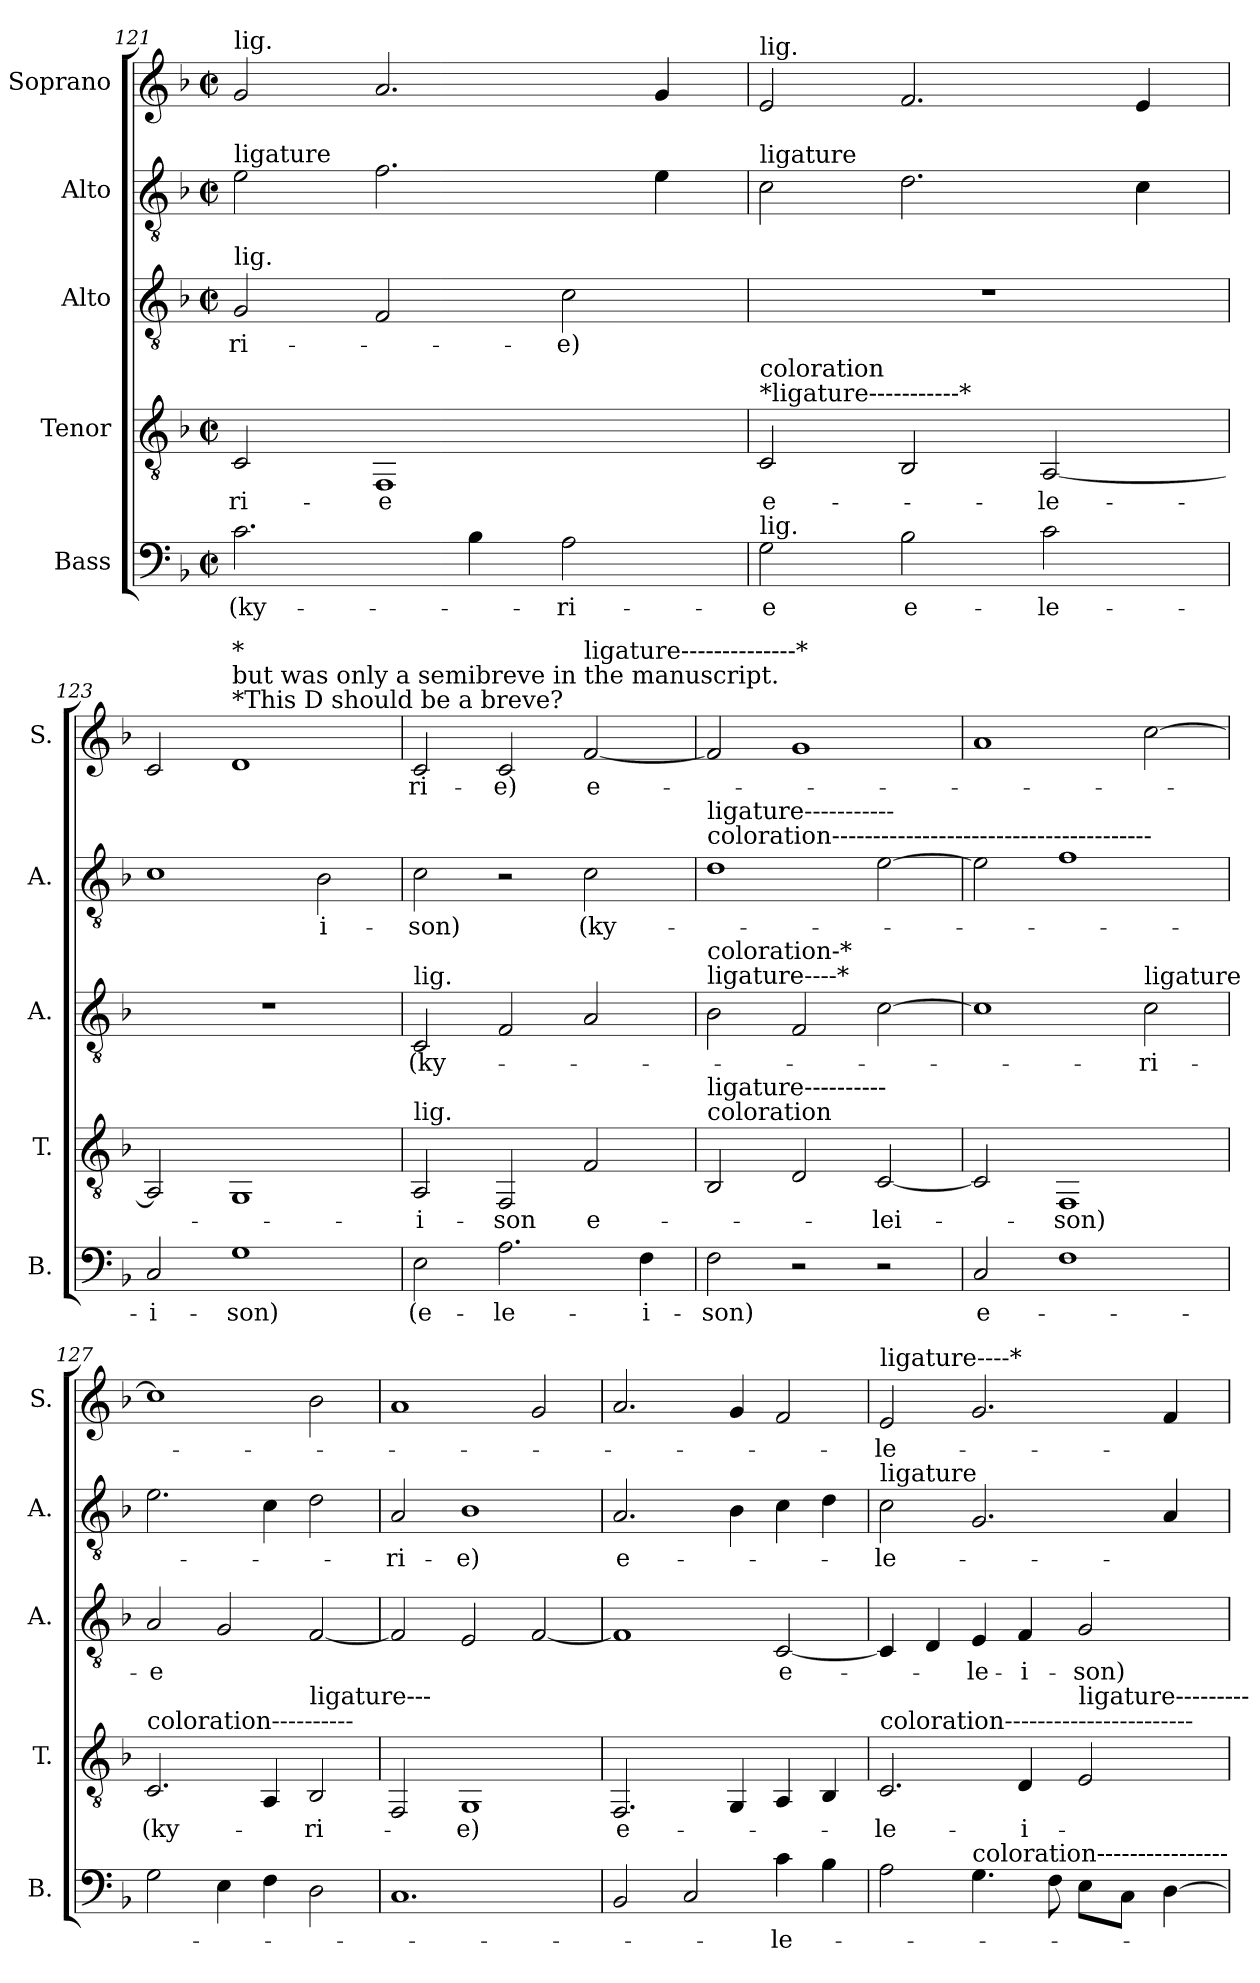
**kern	**text	**kern	**text	**kern	**text	**kern	**text	**kern	**text
*part5	*part5	*part4	*part4	*part3	*part3	*part2	*part2	*part1	*part1
*staff5	*staff5	*staff4	*staff4	*staff3	*staff3	*staff2	*staff2	*staff1	*staff1
*I"Bass	*	*I"Tenor	*	*I"Alto	*	*I"Alto	*	*I"Soprano	*
*I'B.	*	*I'T.	*	*I'A.	*	*I'A.	*	*I'S.	*
*clefF4	*	*clefGv2	*	*clefGv2	*	*clefGv2	*	*clefG2	*
*k[b-]	*	*k[b-]	*	*k[b-]	*	*k[b-]	*	*k[b-]	*
*M3/2	*	*M3/2	*	*M3/2	*	*M3/2	*	*M3/2	*
*met(c|)	*	*met(c|)	*	*met(c|)	*	*met(c|)	*	*met(c|)	*
=121	=121	=121	=121	=121	=121	=121	=121	=121	=121
!	!	!	!	!	!	!	!	!LO:TX:a:t=lig.	!
!	!	!	!	!	!	!LO:TX:a:t=ligature	!	!	!
!	!	!	!	!LO:TX:a:t=lig.	!	!	!	!	!
!	!LO:LY:b	!	!LO:LY:b	!	!LO:LY:b	!	!	!	!
2.c\	(ky-	2C/	-ri-	2G/	-ri-	2e\	.	2g/	.
!	!	!	!LO:LY:b	!	!	!	!	!	!
.	.	1FF	-e	2F/	.	2.f\	.	2.a/	.
4B-\	.	.	.	.	.	.	.	.	.
!	!LO:LY:b	!	!	!	!LO:LY:b	!	!	!	!
2A\	-ri-	.	.	2c\	-e)	.	.	.	.
.	.	.	.	.	.	4e\	.	4g/	.
=122	=122	=122	=122	=122	=122	=122	=122	=122	=122
!	!	!	!	!	!	!	!	!LO:TX:a:t=lig.	!
!	!	!	!	!	!	!LO:TX:a:t=ligature	!	!	!
!	!	!LO:TX:a:t=*ligature-----------*	!	!	!	!	!	!	!
!	!	!LO:TX:a:t=coloration	!	!	!	!	!	!	!
!LO:TX:a:t=lig.	!	!	!	!	!	!	!	!	!
!	!LO:LY:b	!	!LO:LY:b	!	!	!	!	!	!
2G\	-e	2C/	e-	1.r	.	2c\	.	2e/	.
!	!LO:LY:b	!	!	!	!	!	!	!	!
2B-\	e-	2BB-/	.	.	.	2.d\	.	2.f/	.
!	!LO:LY:b	!	!LO:LY:b	!	!	!	!	!	!
2c\	-le-	[2AA/	-le-	.	.	.	.	.	.
.	.	.	.	.	.	4c\	.	4e/	.
=123	=123	=123	=123	=123	=123	=123	=123	=123	=123
!	!LO:LY:b	!	!	!	!	!	!	!	!
2C/	-i-	2AA/]	.	1.r	.	1c	.	2c/	.
!	!	!	!	!	!	!	!	!LO:TX:a:t=*This D should be a breve?	!
!	!	!	!	!	!	!	!	!LO:TX:a:t=but was only a semibreve in the manuscript.	!
!	!	!	!	!	!	!	!	!LO:TX:a:t=*	!
!	!LO:LY:b	!	!	!	!	!	!	!	!
1G	-son)	1GG	.	.	.	.	.	1d	.
!	!	!	!	!	!	!	!LO:LY:b	!	!
.	.	.	.	.	.	2B-\	i-	.	.
=124	=124	=124	=124	=124	=124	=124	=124	=124	=124
!	!	!	!	!LO:TX:a:t=lig.	!	!	!	!	!
!	!	!LO:TX:a:t=lig.	!	!	!	!	!	!	!
!	!LO:LY:b	!	!LO:LY:b	!	!LO:LY:b	!	!LO:LY:b	!	!LO:LY:b
2E\	(e-	2AA/	-i-	2C/	(ky-	2c\	-son)	2c/	-ri-
!	!LO:LY:b	!	!LO:LY:b	!	!	!	!	!	!LO:LY:b
2.A\	-le-	2FF/	-son	2F/	.	2r	.	2c/	-e)
!	!	!	!	!	!	!	!	!LO:TX:a:t=ligature--------------*	!
!	!	!	!LO:LY:b	!	!	!	!LO:LY:b	!	!LO:LY:b
.	.	2F/	e-	2A/	.	2c\	(ky-	[2f/	e-
!	!LO:LY:b	!	!	!	!	!	!	!	!
4F\	-i-	.	.	.	.	.	.	.	.
=125	=125	=125	=125	=125	=125	=125	=125	=125	=125
!	!	!	!	!	!	!LO:TX:a:t=coloration---------------------------------------	!	!	!
!	!	!	!	!	!	!LO:TX:a:t=ligature-----------	!	!	!
!	!	!	!	!LO:TX:a:t=ligature----*	!	!	!	!	!
!	!	!	!	!LO:TX:a:t=coloration-*	!	!	!	!	!
!	!	!LO:TX:a:t=coloration	!	!	!	!	!	!	!
!	!	!LO:TX:a:t=ligature----------	!	!	!	!	!	!	!
!	!LO:LY:b	!	!	!	!	!	!	!	!
2F\	-son)	2BB-/	.	2B-\	.	1d	.	2f/]	.
2r	.	2D/	.	2F/	.	.	.	1g	.
!	!	!	!LO:LY:b	!	!	!	!	!	!
2r	.	[2C/	-lei-	[2c\	.	[2e\	.	.	.
=126	=126	=126	=126	=126	=126	=126	=126	=126	=126
!	!LO:LY:b	!	!	!	!	!	!	!	!
2C/	e-	2C/]	.	1c]	.	2e\]	.	1a	.
!	!	!	!LO:LY:b	!	!	!	!	!	!
1F	.	1FF	-son)	.	.	1f	.	.	.
!	!	!	!	!LO:TX:a:t=ligature	!	!	!	!	!
!	!	!	!	!	!LO:LY:b	!	!	!	!
.	.	.	.	2c\	-ri-	.	.	[2cc\	.
=127	=127	=127	=127	=127	=127	=127	=127	=127	=127
!	!	!LO:TX:a:t=coloration----------	!	!	!	!	!	!	!
!	!	!	!LO:LY:b	!	!LO:LY:b	!	!	!	!
2G\	.	2.C/	(ky-	2A/	-e	2.e\	.	1cc]	.
4E\	.	.	.	2G/	.	.	.	.	.
4F\	.	4AA/	.	.	.	4c\	.	.	.
!	!	!LO:TX:a:t=ligature---	!	!	!	!	!	!	!
!	!	!	!LO:LY:b	!	!	!	!	!	!
2D\	.	2BB-/	-ri-	[2F/	.	2d\	.	2b-\	.
=128	=128	=128	=128	=128	=128	=128	=128	=128	=128
!	!	!	!	!	!	!	!LO:LY:b	!	!
1.C	.	2FF/	.	2F/]	.	2A/	-ri-	1a	.
!	!	!	!LO:LY:b	!	!	!	!LO:LY:b	!	!
.	.	1GG	e)	2E/	.	1B-	-e)	.	.
.	.	.	.	[2F/	.	.	.	2g/	.
=129	=129	=129	=129	=129	=129	=129	=129	=129	=129
!	!	!	!LO:LY:b	!	!	!	!LO:LY:b	!	!
2BB-/	.	2.FF/	e-	1F]	.	2.A/	e-	2.a/	.
2C/	.	.	.	.	.	.	.	.	.
.	.	4GG/	.	.	.	4B-\	.	4g/	.
!	!LO:LY:b	!	!	!	!LO:LY:b	!	!	!	!
4c\	-le-	4AA/	.	[2C/	e-	4c\	.	2f/	.
4B-\	.	4BB-/	.	.	.	4d\	.	.	.
=130	=130	=130	=130	=130	=130	=130	=130	=130	=130
!	!	!	!	!	!	!	!	!LO:TX:a:t=ligature----*	!
!	!	!	!	!	!	!LO:TX:a:t=ligature	!	!	!
!	!	!LO:TX:a:t=coloration-----------------------	!	!	!	!	!	!	!
!	!	!	!LO:LY:b	!	!	!	!LO:LY:b	!	!LO:LY:b
2A\	.	2.C/	-le-	4C/]	.	2c\	-le-	2e/	-le-
.	.	.	.	4D/	.	.	.	.	.
!LO:TX:a:t=coloration----------------	!	!	!	!	!	!	!	!	!
!	!	!	!	!	!LO:LY:b	!	!	!	!
4.G\	.	.	.	4E/	-le-	2.G/	.	2.g/	.
!	!	!	!LO:LY:b	!	!LO:LY:b	!	!	!	!
.	.	4D/	i-	4F/	-i-	.	.	.	.
8F\	.	.	.	.	.	.	.	.	.
!	!	!LO:TX:a:t=ligature---------	!	!	!	!	!	!	!
!	!	!	!	!	!LO:LY:b	!	!	!	!
8E\L	.	2E/	.	2G/	-son)	.	.	.	.
8C\J	.	.	.	.	.	.	.	.	.
[4D\	.	.	.	.	.	4A/	.	4f/	.
=	=	=	=	=	=	=	=	=	=
*-	*-	*-	*-	*-	*-	*-	*-	*-	*-
